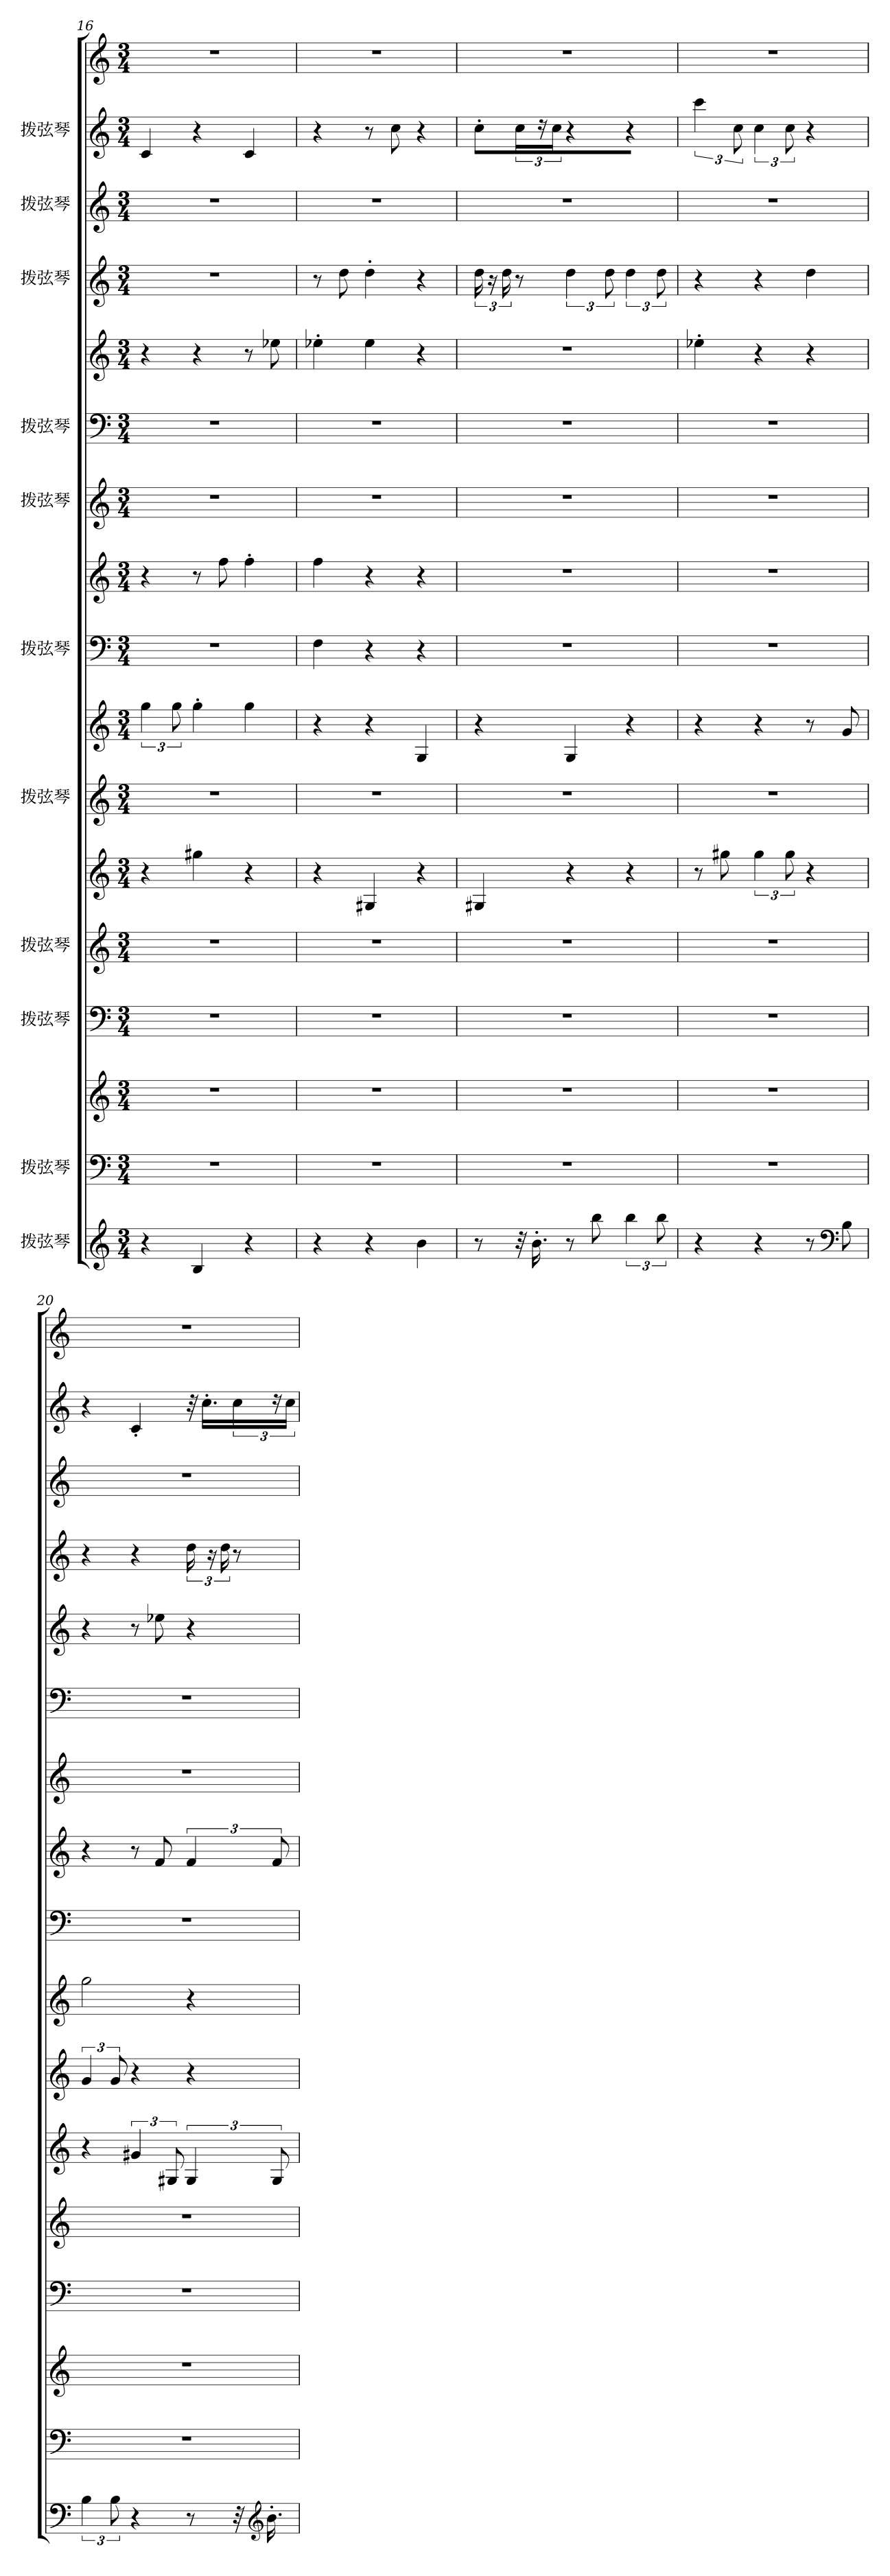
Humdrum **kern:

**kern	**kern	**kern	**kern	**kern	**kern	**kern	**kern	**kern	**kern	**kern	**kern	**kern	**kern	**kern	**kern	**kern
*part11	*part10	*part10	*part9	*part8	*part8	*part7	*part7	*part6	*part6	*part5	*part4	*part4	*part3	*part2	*part1	*part1
*staff17	*staff16	*staff15	*staff14	*staff13	*staff12	*staff11	*staff10	*staff9	*staff8	*staff7	*staff6	*staff5	*staff4	*staff3	*staff2	*staff1
*I"拨弦琴	*I"拨弦琴	*	*I"拨弦琴	*I"拨弦琴	*	*I"拨弦琴	*	*I"拨弦琴	*	*I"拨弦琴	*I"拨弦琴	*	*I"拨弦琴	*I"拨弦琴	*I"拨弦琴	*
*clefG2	*clefF4	*clefG2	*clefF4	*clefG2	*clefG2	*clefG2	*clefG2	*clefF4	*clefG2	*clefG2	*clefF4	*clefG2	*clefG2	*clefG2	*clefG2	*clefG2
*k[]	*k[]	*k[]	*k[]	*k[]	*k[]	*k[]	*k[]	*k[]	*k[]	*k[]	*k[]	*k[]	*k[]	*k[]	*k[]	*k[]
*M3/4	*M3/4	*M3/4	*M3/4	*M3/4	*M3/4	*M3/4	*M3/4	*M3/4	*M3/4	*M3/4	*M3/4	*M3/4	*M3/4	*M3/4	*M3/4	*M3/4
=16	=16	=16	=16	=16	=16	=16	=16	=16	=16	=16	=16	=16	=16	=16	=16	=16
4r	2.r	2.r	2.r	2.r	4r	2.r	6gg\	2.r	4r	2.r	2.r	4r	2.r	2.r	4c/	2.r
.	.	.	.	.	.	.	12gg\	.	.	.	.	.	.	.	.	.
4B/	.	.	.	.	4gg#X\	.	4gg'\	.	8r	.	.	4r	.	.	4r	.
.	.	.	.	.	.	.	.	.	8ff\	.	.	.	.	.	.	.
4r	.	.	.	.	4r	.	4gg\	.	4ff'\	.	.	8r	.	.	4c/	.
.	.	.	.	.	.	.	.	.	.	.	.	8ee-X\	.	.	.	.
=17	=17	=17	=17	=17	=17	=17	=17	=17	=17	=17	=17	=17	=17	=17	=17	=17
4r	2.r	2.r	2.r	2.r	4r	2.r	4r	4F\	4ff\	2.r	2.r	4ee-X'\	8r	2.r	4r	2.r
.	.	.	.	.	.	.	.	.	.	.	.	.	8dd\	.	.	.
4r	.	.	.	.	4G#X/	.	4r	4r	4r	.	.	4ee-\	4dd'\	.	8r	.
.	.	.	.	.	.	.	.	.	.	.	.	.	.	.	8cc\	.
4b\	.	.	.	.	4r	.	4G/	4r	4r	.	.	4r	4r	.	4r	.
!!LO:PB:g=z
=18	=18	=18	=18	=18	=18	=18	=18	=18	=18	=18	=18	=18	=18	=18	=18	=18
8r	2.r	2.r	2.r	2.r	4G#X/	2.r	4r	2.r	2.r	2.r	2.r	2.r	24dd\	2.r	8cc'\L	2.r
.	.	.	.	.	.	.	.	.	.	.	.	.	24r	.	.	.
.	.	.	.	.	.	.	.	.	.	.	.	.	24dd\	.	.	.
32r	.	.	.	.	.	.	.	.	.	.	.	.	8r	.	24cc\Jk	.
16.b'\	.	.	.	.	.	.	.	.	.	.	.	.	.	.	.	.
.	.	.	.	.	.	.	.	.	.	.	.	.	.	.	24r	.
.	.	.	.	.	.	.	.	.	.	.	.	.	.	.	24cc\	.
8r	.	.	.	.	4r	.	4G/	.	.	.	.	.	6dd\	.	4r	.
8bb\	.	.	.	.	.	.	.	.	.	.	.	.	.	.	.	.
.	.	.	.	.	.	.	.	.	.	.	.	.	12dd\	.	.	.
6bb\	.	.	.	.	4r	.	4r	.	.	.	.	.	6dd\	.	4r	.
12bb\	.	.	.	.	.	.	.	.	.	.	.	.	12dd\	.	.	.
=19	=19	=19	=19	=19	=19	=19	=19	=19	=19	=19	=19	=19	=19	=19	=19	=19
4r	2.r	2.r	2.r	2.r	8r	2.r	4r	2.r	2.r	2.r	2.r	4ee-X'\	4r	2.r	6ccc\	2.r
.	.	.	.	.	8gg#X\	.	.	.	.	.	.	.	.	.	.	.
.	.	.	.	.	.	.	.	.	.	.	.	.	.	.	12cc\	.
4r	.	.	.	.	6gg#\	.	4r	.	.	.	.	4r	4r	.	6cc\	.
.	.	.	.	.	12gg#\	.	.	.	.	.	.	.	.	.	12cc\	.
8r	.	.	.	.	4r	.	8r	.	.	.	.	4r	4dd\	.	4r	.
*clefF4	*	*	*	*	*	*	*	*	*	*	*	*	*	*	*	*
8B\	.	.	.	.	.	.	8g/	.	.	.	.	.	.	.	.	.
=20	=20	=20	=20	=20	=20	=20	=20	=20	=20	=20	=20	=20	=20	=20	=20	=20
6B\	2.r	2.r	2.r	2.r	4r	6g/	2gg\	2.r	4r	2.r	2.r	4r	4r	2.r	4r	2.r
12B\	.	.	.	.	.	12g/	.	.	.	.	.	.	.	.	.	.
4r	.	.	.	.	6g#X/	4r	.	.	8r	.	.	8r	4r	.	4c'/	.
.	.	.	.	.	.	.	.	.	8f/	.	.	8ee-X\	.	.	.	.
.	.	.	.	.	12G#X/	.	.	.	.	.	.	.	.	.	.	.
8r	.	.	.	.	6G#/	4r	4r	.	6f/	.	.	4r	24dd\	.	32r	.
.	.	.	.	.	.	.	.	.	.	.	.	.	.	.	16.cc'\LL	.
.	.	.	.	.	.	.	.	.	.	.	.	.	24r	.	.	.
.	.	.	.	.	.	.	.	.	.	.	.	.	24dd\	.	.	.
32r	.	.	.	.	.	.	.	.	.	.	.	.	8r	.	24cc\JJ	.
*clefG2	*	*	*	*	*	*	*	*	*	*	*	*	*	*	*	*
16.b'\	.	.	.	.	.	.	.	.	.	.	.	.	.	.	.	.
.	.	.	.	.	12G#/	.	.	.	12f/	.	.	.	.	.	24r	.
.	.	.	.	.	.	.	.	.	.	.	.	.	.	.	24cc\	.
=	=	=	=	=	=	=	=	=	=	=	=	=	=	=	=	=
*-	*-	*-	*-	*-	*-	*-	*-	*-	*-	*-	*-	*-	*-	*-	*-	*-
